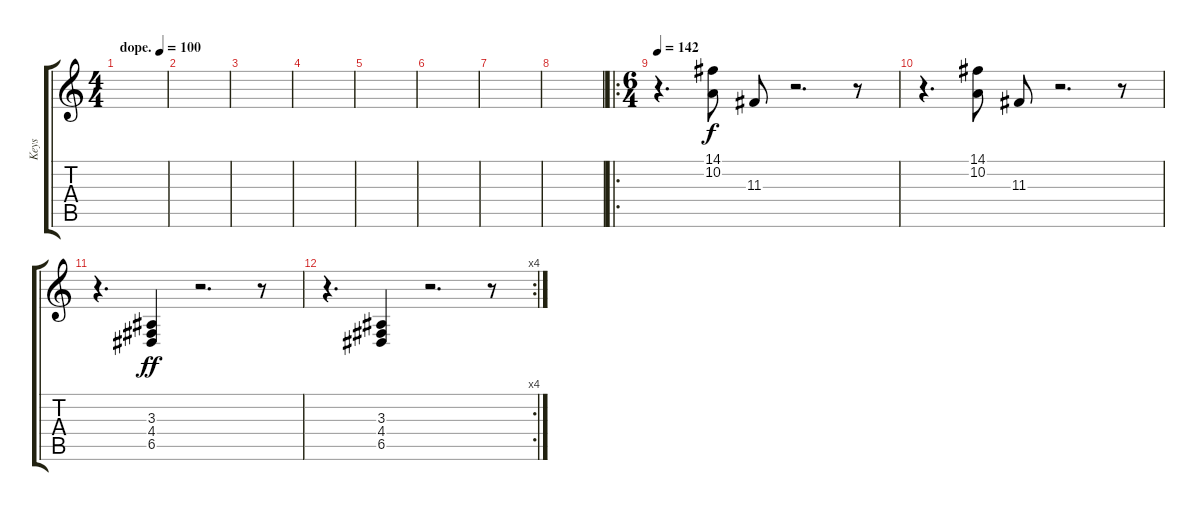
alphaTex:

\track ("Keys" "Keys") {solo instrument acousticgrandpiano}
\staff {score tabs}
\tuning (E4 B3 G3 D3 A2 E2) {hide}
\ts (4 4)
\tempo (100 "dope.")
\clef g2
\ks c
|
|
|
|
|
|
|
|
\ro
\ts (6 4)
\tempo 142
r.4{d} (14.1 10.2).8 11.3.8 r.2{d} r.8 |
r.4{d} (14.1 10.2).8 11.3.8 r.2{d} r.8 |
r.4{d} (3.3 4.4 6.5).4{dy ff} r.2{d} r.8 |
\rc 4
r.4{d} (3.3 4.4 6.5).4 r.2{d} r.8
